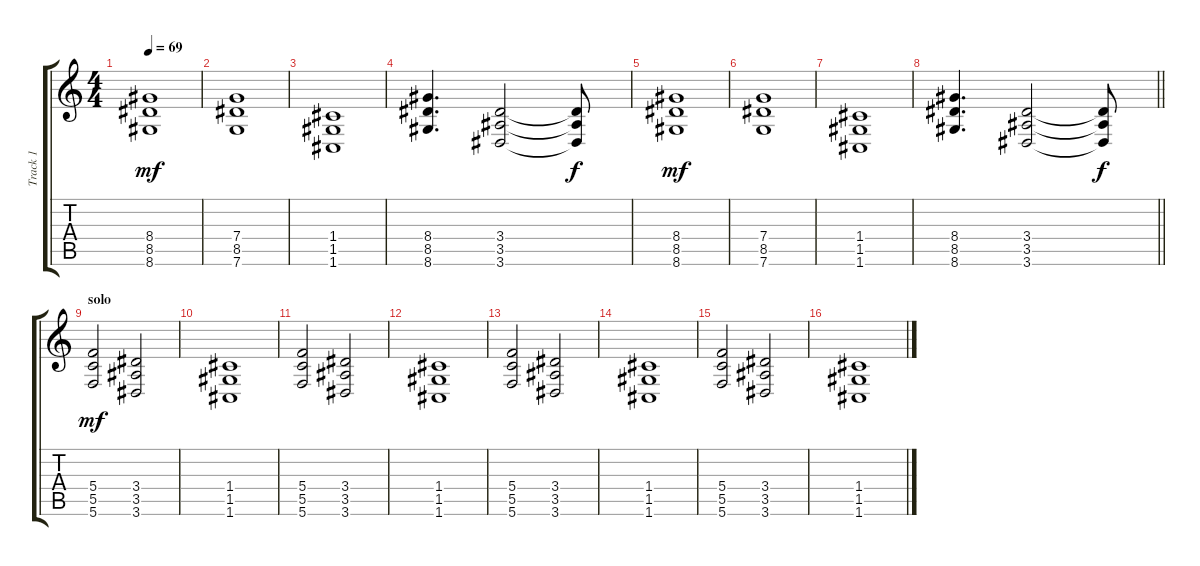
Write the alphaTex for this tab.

\track ("Track 1" "Track 1") {instrument electricguitarjazz}
\staff {score tabs}
\tuning (D4 A3 F3 C3 G2 C2) {hide}
\ts (4 4)
\tempo 69
\clef g2
\ks c
(8.4 8.5 8.6).1{dy mf} |
(7.4 8.5 7.6).1 |
(1.4 1.5 1.6).1 |
(8.4 8.5 8.6).4{d} (3.4 3.5 3.6).2 (3.4{t} 3.5{t} 3.6{t}).8{dy f} |
(8.4 8.5 8.6).1{dy mf} |
(7.4 8.5 7.6).1 |
(1.4 1.5 1.6).1 |
\barLineRight lightlight
(8.4 8.5 8.6).4{d} (3.4 3.5 3.6).2 (3.4{t} 3.5{t} 3.6{t}).8{dy f} |
\section ("" "solo")
(5.4 5.5 5.6).2{dy mf} (3.4 3.5 3.6).2 |
(1.4 1.5 1.6).1 |
(5.4 5.5 5.6).2 (3.4 3.5 3.6).2 |
(1.4 1.5 1.6).1 |
(5.4 5.5 5.6).2 (3.4 3.5 3.6).2 |
(1.4 1.5 1.6).1 |
(5.4 5.5 5.6).2 (3.4 3.5 3.6).2 |
(1.4 1.5 1.6).1
